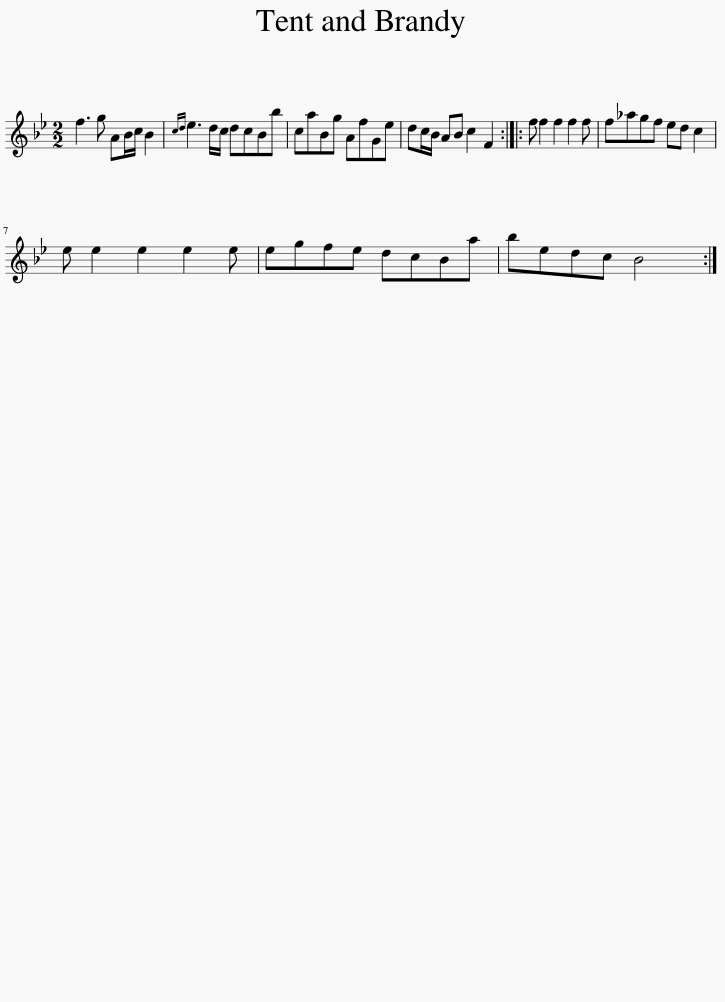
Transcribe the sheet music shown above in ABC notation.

X:1
L:1/8
M:2/2
I:linebreak $
K:Bb
V:1 treble
V:1
 f3 g AB/c/ B2 |{cd} e3 d/c/ dcBb | caBg AfGe | dc/B/ AB c2 F2 :: f f2 f2 f2 f | %5
 f_agf ed c2 |$ e e2 e2 e2 e | egfe dcBa | bedc B4 :| %9
